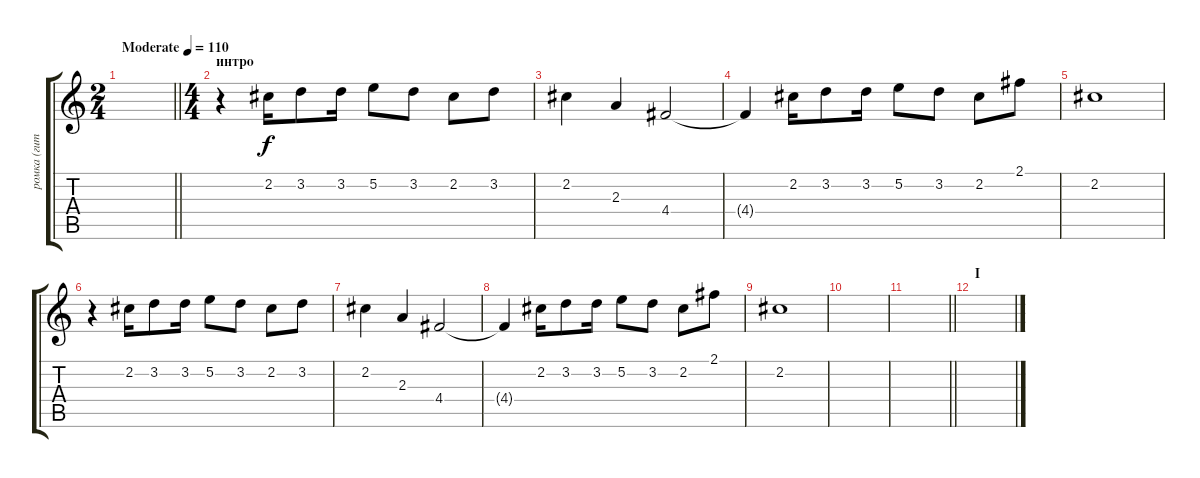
\track ("ромка (гитара)" "ромка (гит") {instrument electricguitarjazz}
\staff {score tabs}
\tuning (E4 B3 G3 D3 A2 E2) {hide}
\ts (2 4)
\tempo (110 "Moderate")
\clef g2
\barLineRight lightlight
\ks c
|
\ts (4 4)
\section ("" "интро")
r.4 2.2.16 3.2.8 3.2.16 5.2.8 3.2.8 2.2.8 3.2.8 |
2.2.4 2.3.4 4.4.2 |
4.4{t}.4 2.2.16 3.2.8 3.2.16 5.2.8 3.2.8 2.2.8 2.1.8 |
2.2.1 |
r.4 2.2.16 3.2.8 3.2.16 5.2.8 3.2.8 2.2.8 3.2.8 |
2.2.4 2.3.4 4.4.2 |
4.4{t}.4 2.2.16 3.2.8 3.2.16 5.2.8 3.2.8 2.2.8 2.1.8 |
2.2.1 |
|
\barLineRight lightlight
|
\section ("" "I")
